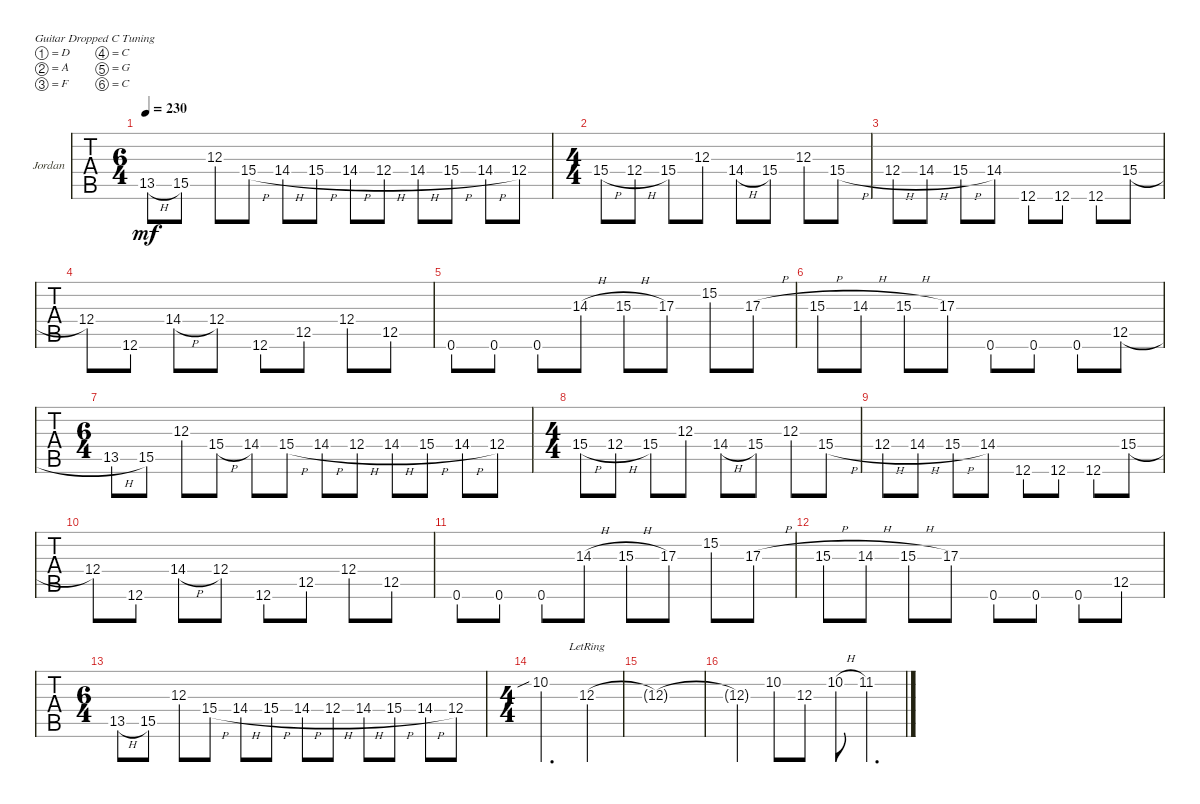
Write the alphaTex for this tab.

\bracketExtendMode groupsimilarinstruments
\firstSystemTrackNameOrientation horizontal
\otherSystemsTrackNameOrientation horizontal
\track ("Jid-Lee" "Jordan") {instrument overdrivenguitar}
\staff {tabs}
\tuning (D4 A3 F3 C3 G2 C2)
\ts (6 4)
\tempo 230
\clef g2
\ks c
13.5{h}.8{dy mf} 15.5.8 12.3.8 15.4{h}.8 14.4{h}.8 15.4{h}.8 14.4{h}.8 12.4{h}.8 14.4{h}.8 15.4{h}.8 14.4{h}.8 12.4.8 |
\ts (4 4)
15.4{h}.8 12.4{h}.8 15.4.8 12.3.8 14.4{h}.8 15.4.8 12.3.8 15.4{h}.8 |
12.4{h}.8 14.4{h}.8 15.4{h}.8 14.4.8 12.6.8 12.6.8 12.6.8 15.4{h}.8 |
12.4.8 12.6.8 14.4{h}.8 12.4.8 12.6.8 12.5.8 12.4.8 12.5.8 |
0.6.8 0.6.8 0.6.8 14.3{h}.8 15.3{h}.8 17.3.8 15.2.8 17.3{h}.8 |
15.3{h}.8 14.3{h}.8 15.3{h}.8 17.3.8 0.6.8 0.6.8 0.6.8 12.5{h}.8 |
\ts (6 4)
13.5{h}.8 15.5.8 12.3.8 15.4{h}.8 14.4.8 15.4{h}.8 14.4{h}.8 12.4{h}.8 14.4{h}.8 15.4{h}.8 14.4{h}.8 12.4.8 |
\ts (4 4)
15.4{h}.8 12.4{h}.8 15.4.8 12.3.8 14.4{h}.8 15.4.8 12.3.8 15.4{h}.8 |
12.4{h}.8 14.4{h}.8 15.4{h}.8 14.4.8 12.6.8 12.6.8 12.6.8 15.4{h}.8 |
12.4.8 12.6.8 14.4{h}.8 12.4.8 12.6.8 12.5.8 12.4.8 12.5.8 |
0.6.8 0.6.8 0.6.8 14.3{h}.8 15.3{h}.8 17.3.8 15.2.8 17.3{h}.8 |
15.3{h}.8 14.3{h}.8 15.3{h}.8 17.3.8 0.6.8 0.6.8 0.6.8 12.5.8 |
\ts (6 4)
13.5{h}.8 15.5.8 12.3.8 15.4{h}.8 14.4{h}.8 15.4{h}.8 14.4{h}.8 12.4{h}.8 14.4{h}.8 15.4{h}.8 14.4{h}.8 12.4.8 |
\ts (4 4)
10.2{sib}.2{d} 12.3{lr}.4 |
12.3{t}.1 |
12.3{t}.4 10.2.8 12.3.8 10.2{h}.8 11.2.4{d}
